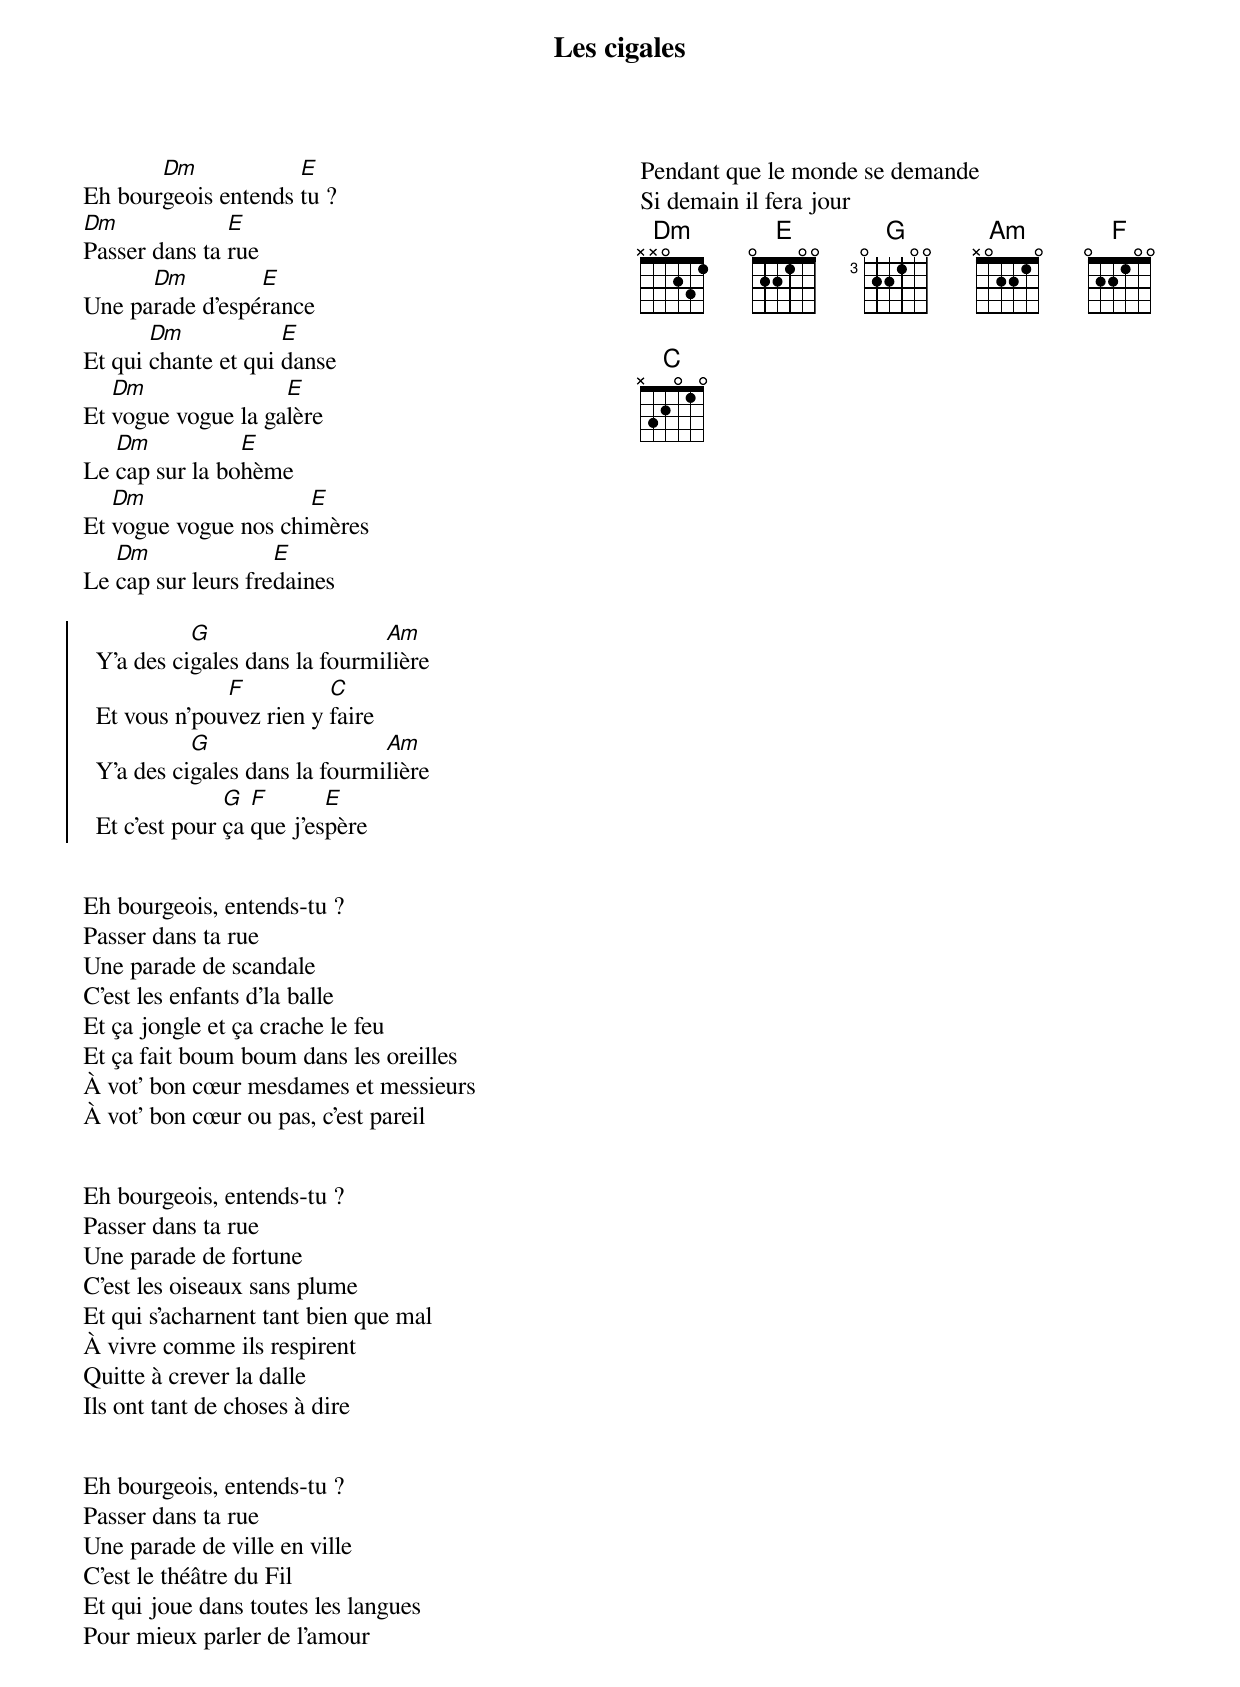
{title: Les cigales}
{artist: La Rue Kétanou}
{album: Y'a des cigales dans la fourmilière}
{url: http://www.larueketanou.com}
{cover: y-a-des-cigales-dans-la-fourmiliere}
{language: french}
{columns: 2}
{define: Dm frets X X 0 2 3 1}
{define: E frets 0 2 2 1 0 0}
{define: G base-fret 3 frets 0 2 2 1 0 0}
{define: Am frets X 0 2 2 1 0}
{define: F base-fret 1 frets 0 2 2 1 0 0}
{define: C frets X 3 2 0 1 0}


Eh bour[Dm]geois entends [E]tu ?
[Dm]Passer dans ta [E]rue
Une pa[Dm]rade d'espé[E]rance
Et qui [Dm]chante et qui [E]danse
Et [Dm]vogue vogue la ga[E]lère
Le [Dm]cap sur la bo[E]hème
Et [Dm]vogue vogue nos chi[E]mères
Le [Dm]cap sur leurs fre[E]daines

{start_of_chorus}
  Y'a des ci[G]gales dans la fourmi[Am]lière
  Et vous n'pou[F]vez rien y [C]faire
  Y'a des ci[G]gales dans la fourmi[Am]lière
  Et c'est pour [G]ça [F]que j'es[E]père
{end_of_chorus}


Eh bourgeois, entends-tu ?
Passer dans ta rue
Une parade de scandale
C'est les enfants d'la balle
Et ça jongle et ça crache le feu
Et ça fait boum boum dans les oreilles
À vot' bon cœur mesdames et messieurs
À vot' bon cœur ou pas, c'est pareil


Eh bourgeois, entends-tu ?
Passer dans ta rue
Une parade de fortune
C'est les oiseaux sans plume
Et qui s'acharnent tant bien que mal
À vivre comme ils respirent
Quitte à crever la dalle
Ils ont tant de choses à dire


Eh bourgeois, entends-tu ?
Passer dans ta rue
Une parade de ville en ville
C'est le théâtre du Fil
Et qui joue dans toutes les langues
Pour mieux parler de l'amour
Pendant que le monde se demande
Si demain il fera jour
